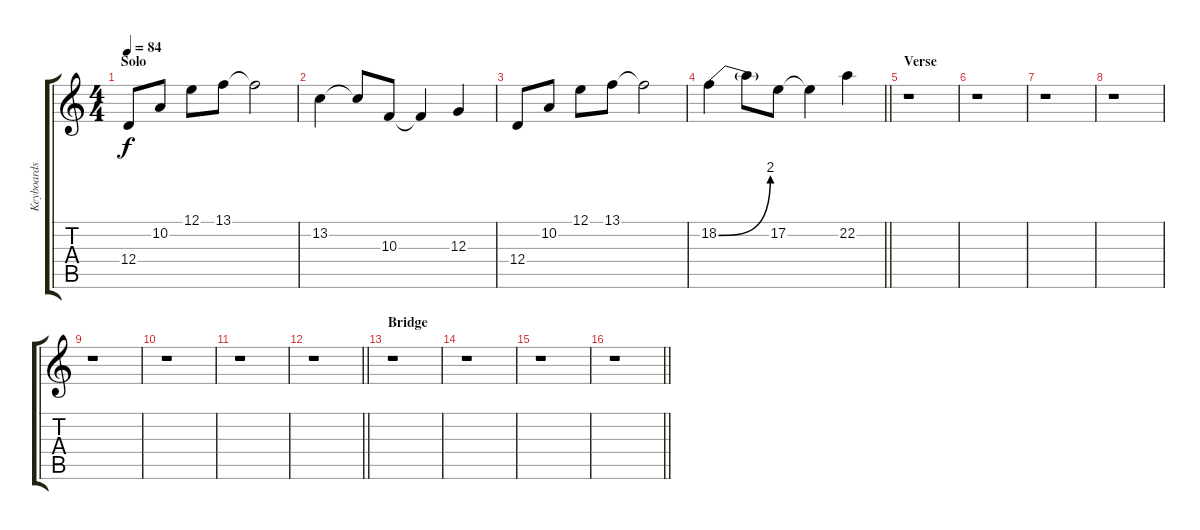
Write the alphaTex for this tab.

\track ("Keyboards" "Keyboards") {instrument tremolostrings}
\staff {score tabs}
\tuning (E4 B3 G3 D3 A2 E2) {hide}
\ts (4 4)
\section ("" "Solo")
\tempo 84
\clef g2
\ks c
12.4.8{dy f} 10.2.8 12.1.8 13.1.8 13.1{t}.2 |
13.2.4 13.2{t}.8 10.3.8 10.3{t}.4 12.3.4 |
12.4.8 10.2.8 12.1.8 13.1.8 13.1{t}.2 |
\barLineRight lightlight
18.2{be (bend 0 0 60 8)}.4 18.2{t}.8 17.2.8 17.2{t}.4 22.2.4 |
\section ("" "Verse")
r.1 |
r.1 |
r.1 |
r.1 |
r.1 |
r.1 |
r.1 |
\barLineRight lightlight
r.1 |
\section ("" "Bridge")
r.1 |
r.1 |
r.1 |
\barLineRight lightlight
r.1
